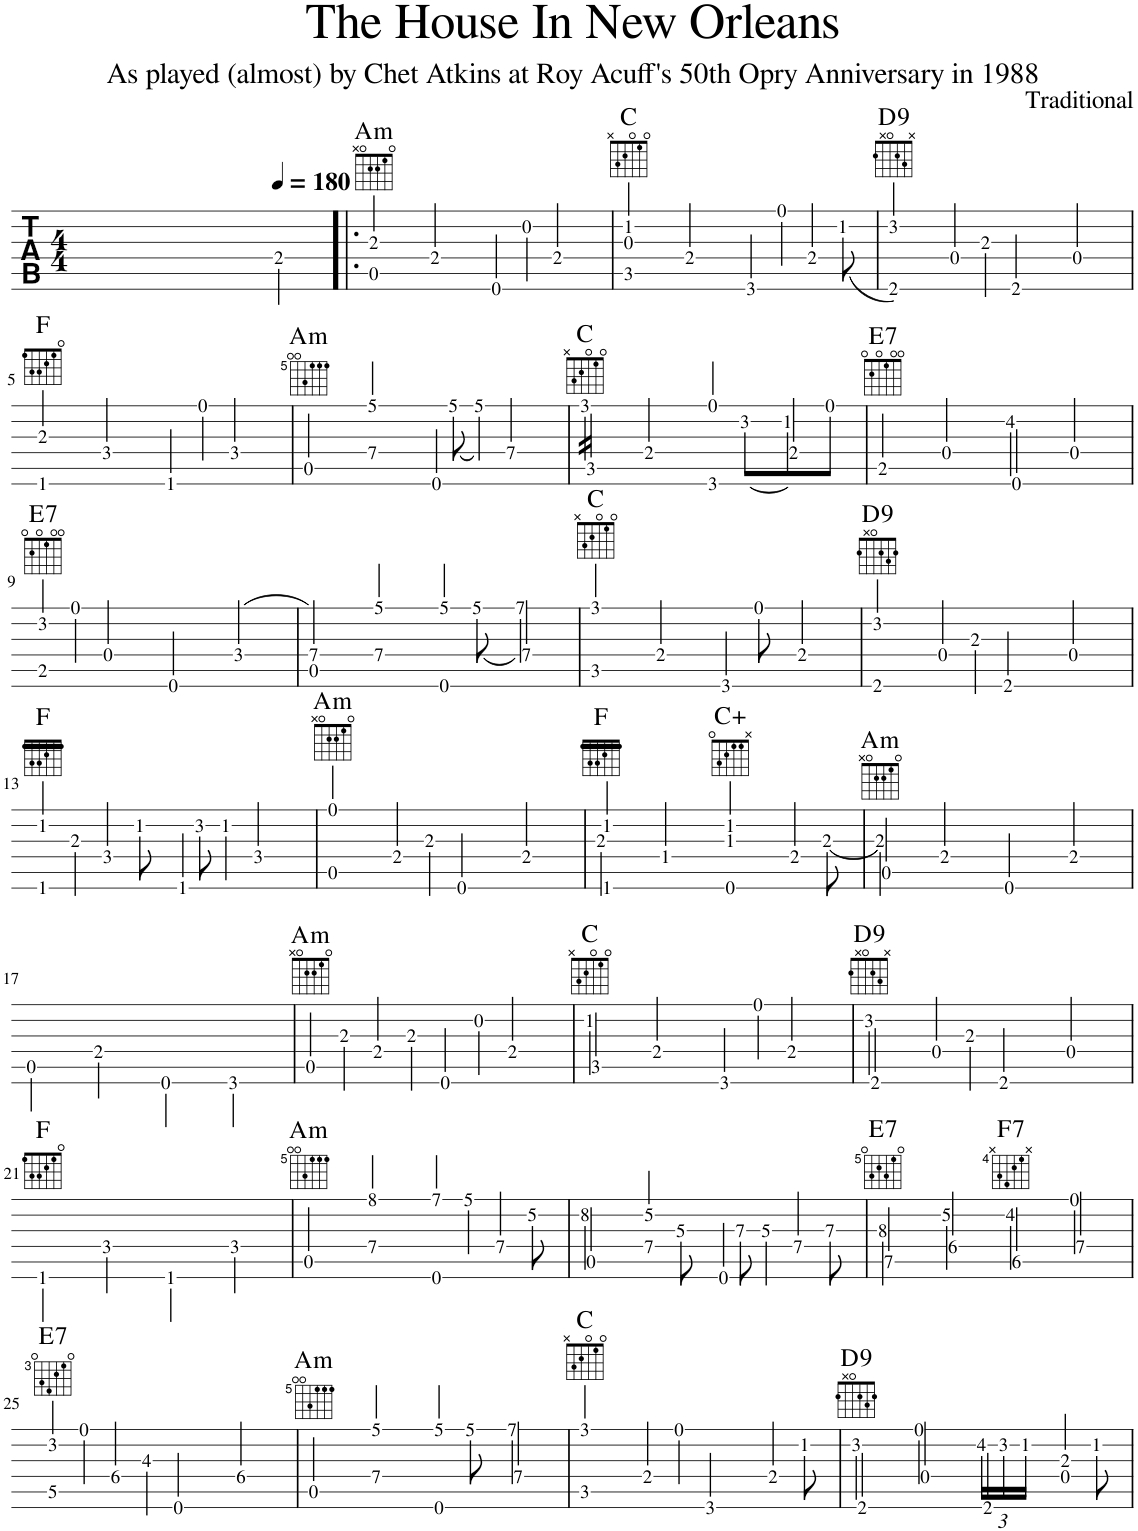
**kern	**harte
*part1	*part1
*staff1	*
*I"Electric Guitar	*
*I'El. Guit.	*
*stria6	*
*	*
*k[]	*
*M4/4	*
=1	=1
4ryy	.
4ryy	.
4ryy	.
*MM180	*
4E\	.
=2!|:	=2!|:
*^	*
!	!	!LO:H:kt=m
4AA/ 4A/	4ryy	A:min
4E/	8ryy	.
.	8ryy	.
4EE/	8ryy	.
.	4B\	.
4E/	.	.
.	8ryy	.
=3	=3	=3
4C/ 4G/ 4c/	8ryy	C:maj
.	8ryy	.
4E/	8ryy	.
.	8ryy	.
4GG/	8ryy	.
.	4e\	.
4E/	.	.
.	(8c\	.
=4	=4	=4
!	!	!LO:H:kt=9
4FF#/ 4d/)	8ryy	D:9
.	8ryy	.
4D/	8ryy	.
.	4A\	.
4FF#/	.	.
.	8ryy	.
4D/	4ryy	.
!!LO:LB:g=z	!!
=5	=5	=5
4FF/ 4A/	8ryy	F:maj
.	8ryy	.
4F/	8ryy	.
.	8ryy	.
4FF/	8ryy	.
.	4e\	.
4F/	.	.
.	8ryy	.
=6	=6	=6
!	!	!LO:H:kt=m
4AA/	8ryy	A:min
.	8ryy	.
4A/ 4a/	8ryy	.
.	8ryy	.
4EE/	(8a\	.
.	4a\)	.
4A/	.	.
.	8ryy	.
=7	=7	=7
4C/	2g\	C:maj
4E/	.	.
4GG/ 4e/	8ryy	.
.	(8d\L	.
4E/	8c\)	.
.	8e\J	.
=8	=8	=8
!	!	!LO:H:kt=7
4BB/	8ryy	E:7
.	8ryy	.
4D/	8ryy	.
.	8ryy	.
4EE/	4e-\	.
4D/	4ryy	.
!!LO:LB:g=z	!!
=9	=9	=9
!	!	!LO:H:kt=7
4BB/ 4d/	8ryy	E:7
.	4e\	.
4D/	.	.
.	4ryy	.
4EE/	.	.
.	8ryy	.
(4F/	4ryy	.
=10	=10	=10
4AA/ 4A/)	8ryy	.
.	8ryy	.
4A/ 4a/	8ryy	.
.	8ryy	.
4EE/ 4a/	8ryy	.
.	(8a\	.
4A/	4b\)	.
=11	=11	=11
4C/ 4g/	8ryy	C:maj
.	8ryy	.
4E/	8ryy	.
.	8ryy	.
4GG/	8ryy	.
.	8e\	.
4E/	4ryy	.
=12	=12	=12
!	!	!LO:H:kt=9
4FF#/ 4d/	8ryy	D:9
.	8ryy	.
4D/	8ryy	.
.	4A\	.
4FF#/	.	.
.	8ryy	.
4D/	4ryy	.
!!LO:LB:g=z	!!
=13	=13	=13
4FF/ 4c/	8ryy	F:maj
.	4A\	.
4F/	.	.
.	8c\	.
4FF/	8d\	.
.	4c\	.
4F/	.	.
.	8ryy	.
=14	=14	=14
!	!	!LO:H:kt=m
4AA/ 4e/	8ryy	A:min
.	8ryy	.
4E/	8ryy	.
.	4A\	.
4EE/	.	.
.	8ryy	.
4E/	4ryy	.
=15	=15	=15
4FF/ 4c/	4A\	F:maj
4E-/	8ryy	.
*v	*v	*
4EE/ 4G#/ 4c/	C:aug
4E/	.
*^	*
.	[8A\	.
=16	=16	=16
!	!	!LO:H:kt=m
4AA/	4A\]	A:min
4E/	4ryy	.
4EE/	2ryy	.
4E/	.	.
*v	*v	*
!!LO:LB:g=z
=17	=17
4AA\	.
4E\	.
4EE\	.
4GG\	.
=18	=18
*^	*
!	!	!LO:H:kt=m
4AA/	8ryy	A:min
.	4A\	.
4E/	.	.
.	4A\	.
4EE/	.	.
.	4B\	.
4E/	.	.
.	8ryy	.
=19	=19	=19
4C/	4c\	C:maj
4E/	4.ryy	.
4GG/	.	.
.	4e\	.
4E/	.	.
.	8ryy	.
=20	=20	=20
!	!	!LO:H:kt=9
4FF#/	4d\	D:9
4D/	8ryy	.
.	4A\	.
4FF#/	.	.
.	4.ryy	.
4D/	.	.
*v	*v	*
!!LO:LB:g=z
=21	=21
4FF\	F:maj
4F\	.
4FF\	.
4F\	.
=22	=22
*^	*
!	!	!LO:H:kt=m
4AA/	8ryy	A:min
.	8ryy	.
4A/ 4cc/	8ryy	.
.	8ryy	.
4EE/ 4b/	8ryy	.
.	4a\	.
4A/	.	.
.	8e\	.
=23	=23	=23
4AA/	4g\	.
4A/ 4e/	8ryy	.
.	8c\	.
4EE/	8d\	.
.	4c\	.
4A/	.	.
.	8d\	.
=24	=24	=24
!	!	!LO:H:kt=7
4E/	4e-\	E:7
4G#/	4e\	.
!	!	!LO:H:kt=7
4E-/	4e-\	F:7
4A/	4e\	.
!!LO:LB:g=z	!!
=25	=25	=25
!	!	!LO:H:kt=7
4D/ 4d/	8ryy	E:7
.	4e\	.
4G#/	.	.
.	4B\	.
4EE/	.	.
.	8ryy	.
4G#/	4ryy	.
=26	=26	=26
!	!	!LO:H:kt=m
4AA/	8ryy	A:min
.	8ryy	.
4A/ 4a/	8ryy	.
.	8ryy	.
4EE/ 4a/	8ryy	.
.	8a\	.
4A/	4b\	.
=27	=27	=27
4C/ 4g/	8ryy	C:maj
.	8ryy	.
4E/	8ryy	.
.	4e\	.
4GG/	.	.
.	8ryy	.
4E/	8ryy	.
.	8c\	.
=28	=28	=28
!	!	!LO:H:kt=9
4FF#/	4d\	D:9
4D/	4e\	.
*	*Xbrackettup	*
4FF#/	24e-\LL	.
.	24d\	.
.	24c\JJ	.
.	4ryy	.
4D/ 4A/	.	.
.	8c\	.
*v	*v	*
=	=
*-	*-
